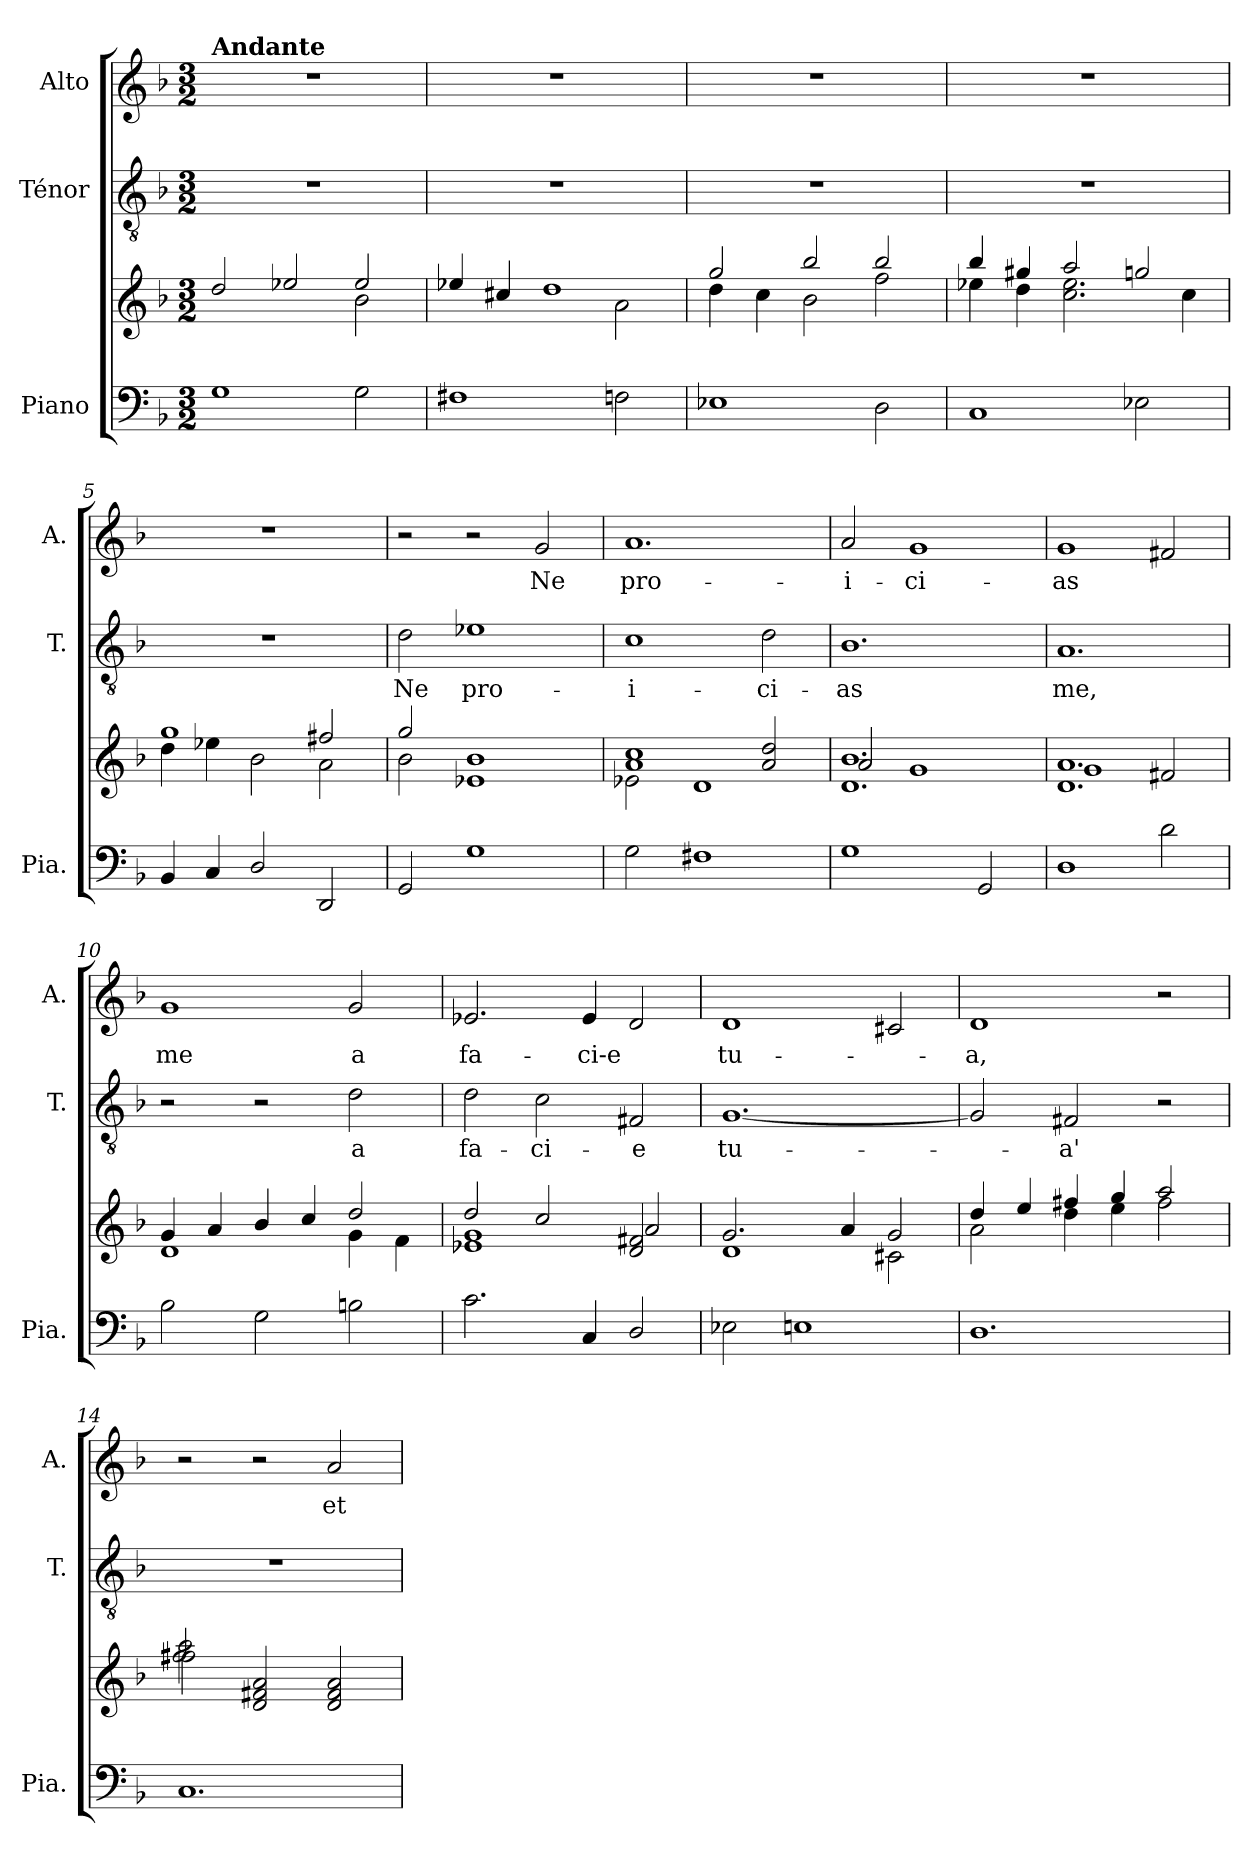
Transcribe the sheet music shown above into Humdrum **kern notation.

**kern	**kern	**kern	**text	**kern	**text
*part3	*part3	*part2	*part2	*part1	*part1
*staff4	*staff3	*staff2	*staff2	*staff1	*staff1
*I"Piano	*	*I"Ténor	*	*I"Alto	*
*I'Pia.	*	*I'T.	*	*I'A.	*
*clefF4	*clefG2	*clefGv2	*	*clefG2	*
*k[b-]	*k[b-]	*k[b-]	*	*k[b-]	*
*M3/2	*M3/2	*M3/2	*	*M3/2	*
*MM160	*MM160	*MM160	*	*MM160	*
=1	=1	=1	=1	=1	=1
*	*^	*	*	*	*
!	!	!	!	!	!LO:TX:a:B:t=Andante	!
1G	2dd/	1ryy	1.rd	.	1.rdd	.
.	2ee-X/	.	.	.	.	.
2G\	2ee-/	2b-\	.	.	.	.
=2	=2	=2	=2	=2	=2	=2
1F#X	4ee-X/	1ryy	1.r	.	1.rdd	.
.	4cc#X/	.	.	.	.	.
.	1dd	.	.	.	.	.
2Fn\	.	2a\	.	.	.	.
=3	=3	=3	=3	=3	=3	=3
1E-X	2gg/	4dd\	1.rd	.	1.rdd	.
.	.	4cc\	.	.	.	.
.	2bb-/	2b-\	.	.	.	.
2D\	2bb-/	2ff\	.	.	.	.
=4	=4	=4	=4	=4	=4	=4
1C	4bb-/	4ee-X\	1.r	.	1.rdd	.
.	4gg#X/	4dd\	.	.	.	.
.	2aa/	2.cc\ 2.ee-\	.	.	.	.
2E-X\	2ggn/	.	.	.	.	.
.	.	4cc\	.	.	.	.
=5	=5	=5	=5	=5	=5	=5
4BB-/	1gg	4dd\	1.rd	.	1.rdd	.
4C/	.	4ee-X\	.	.	.	.
2D/	.	2b-\	.	.	.	.
2DD/	2ff#X/	2a\	.	.	.	.
=6	=6	=6	=6	=6	=6	=6
!	!	!	!	!LO:LY:b	!	!
2GG/	2gg/	2b-\	2d\	Ne	2r	.
!	!	!	!	!LO:LY:b	!	!
1G	1b-	1e-X	1e-X	pro-	2r	.
!	!	!	!	!	!	!LO:LY:b
.	.	.	.	.	2g/	Ne
=7	=7	=7	=7	=7	=7	=7
!	!	!	!	!LO:LY:b	!	!LO:LY:b
2G\	1a 1cc	2e-X\	1c	-i-	1.a	pro-
1F#X	.	1d	.	.	.	.
!	!	!	!	!LO:LY:b	!	!
.	2a/ 2dd/	.	2d\	-ci-	.	.
!!LO:LB:g=z
=8	=8	=8	=8	=8	=8	=8
*	*	*^	*	*	*	*
!	!	!	!	!	!LO:LY:b	!	!LO:LY:b
1G	1.b-	2a/	1.d	1.B-	-as	2a/	-i-
!	!	!	!	!	!	!	!LO:LY:b
.	.	1g	.	.	.	1g	-ci-
2GG/	.	.	.	.	.	.	.
=9	=9	=9	=9	=9	=9	=9	=9
!	!	!	!	!	!LO:LY:b	!	!LO:LY:b
1D	1.a	1g	1.d	1.A	me,	1g	-as
2d\	.	2f#X/	.	.	.	2f#X/	.
*	*	*v	*v	*	*	*	*
=10	=10	=10	=10	=10	=10	=10
!	!	!	!	!	!	!LO:LY:b
2B-\	4g/	1d	2r	.	1g	me
.	4a/	.	.	.	.	.
2G\	4b-/	.	2r	.	.	.
.	4cc/	.	.	.	.	.
!	!	!	!	!LO:LY:b	!	!LO:LY:b
2Bn\	2dd/	4g\	2d\	a	2g/	a
.	.	4f\	.	.	.	.
=11	=11	=11	=11	=11	=11	=11
!	!	!	!	!LO:LY:b	!	!LO:LY:b
2.c\	2dd/	1e-X 1g	2d\	fa-	2.e-X/	fa-
!	!	!	!	!LO:LY:b	!	!
.	2cc/	.	2c\	-ci-	.	.
!	!	!	!	!	!	!LO:LY:b
4C/	.	.	.	.	4e-/	-ci-e
!	!	!	!	!LO:LY:b	!	!
2D/	2d/ 2f#X/	2a/	2F#X/	-e	2d/	.
=12	=12	=12	=12	=12	=12	=12
!	!	!	!	!LO:LY:b	!	!LO:LY:b
2E-X\	2.g/	1d	[1.G	tu-	1d	tu-
1En	.	.	.	.	.	.
.	4a/	.	.	.	.	.
.	2g/	2c#X\	.	.	2c#X/	.
=13	=13	=13	=13	=13	=13	=13
!	!	!	!	!	!	!LO:LY:b
1.D	4dd/	2a\	2G/]	.	1d	-a,
.	4ee/	.	.	.	.	.
!	!	!	!	!LO:LY:b	!	!
.	4ff#X/	4dd\	2F#X/	-a'	.	.
.	4gg/	4ee\	.	.	.	.
.	2aa/	2ff#\	2r	.	2r	.
=14	=14	=14	=14	=14	=14	=14
*	*	*^	*	*	*	*
1.C	2aa\	2ff#X\	2ff#/	1.rd	.	2r	.
.	1ryy	1ryy	2d/ 2f#X/ 2a/	.	.	2r	.
!	!	!	!	!	!	!	!LO:LY:b
.	.	.	2d/ 2f#/ 2a/	.	.	2a/	et
*	*v	*v	*v	*	*	*	*
=	=	=	=	=	=
*-	*-	*-	*-	*-	*-
